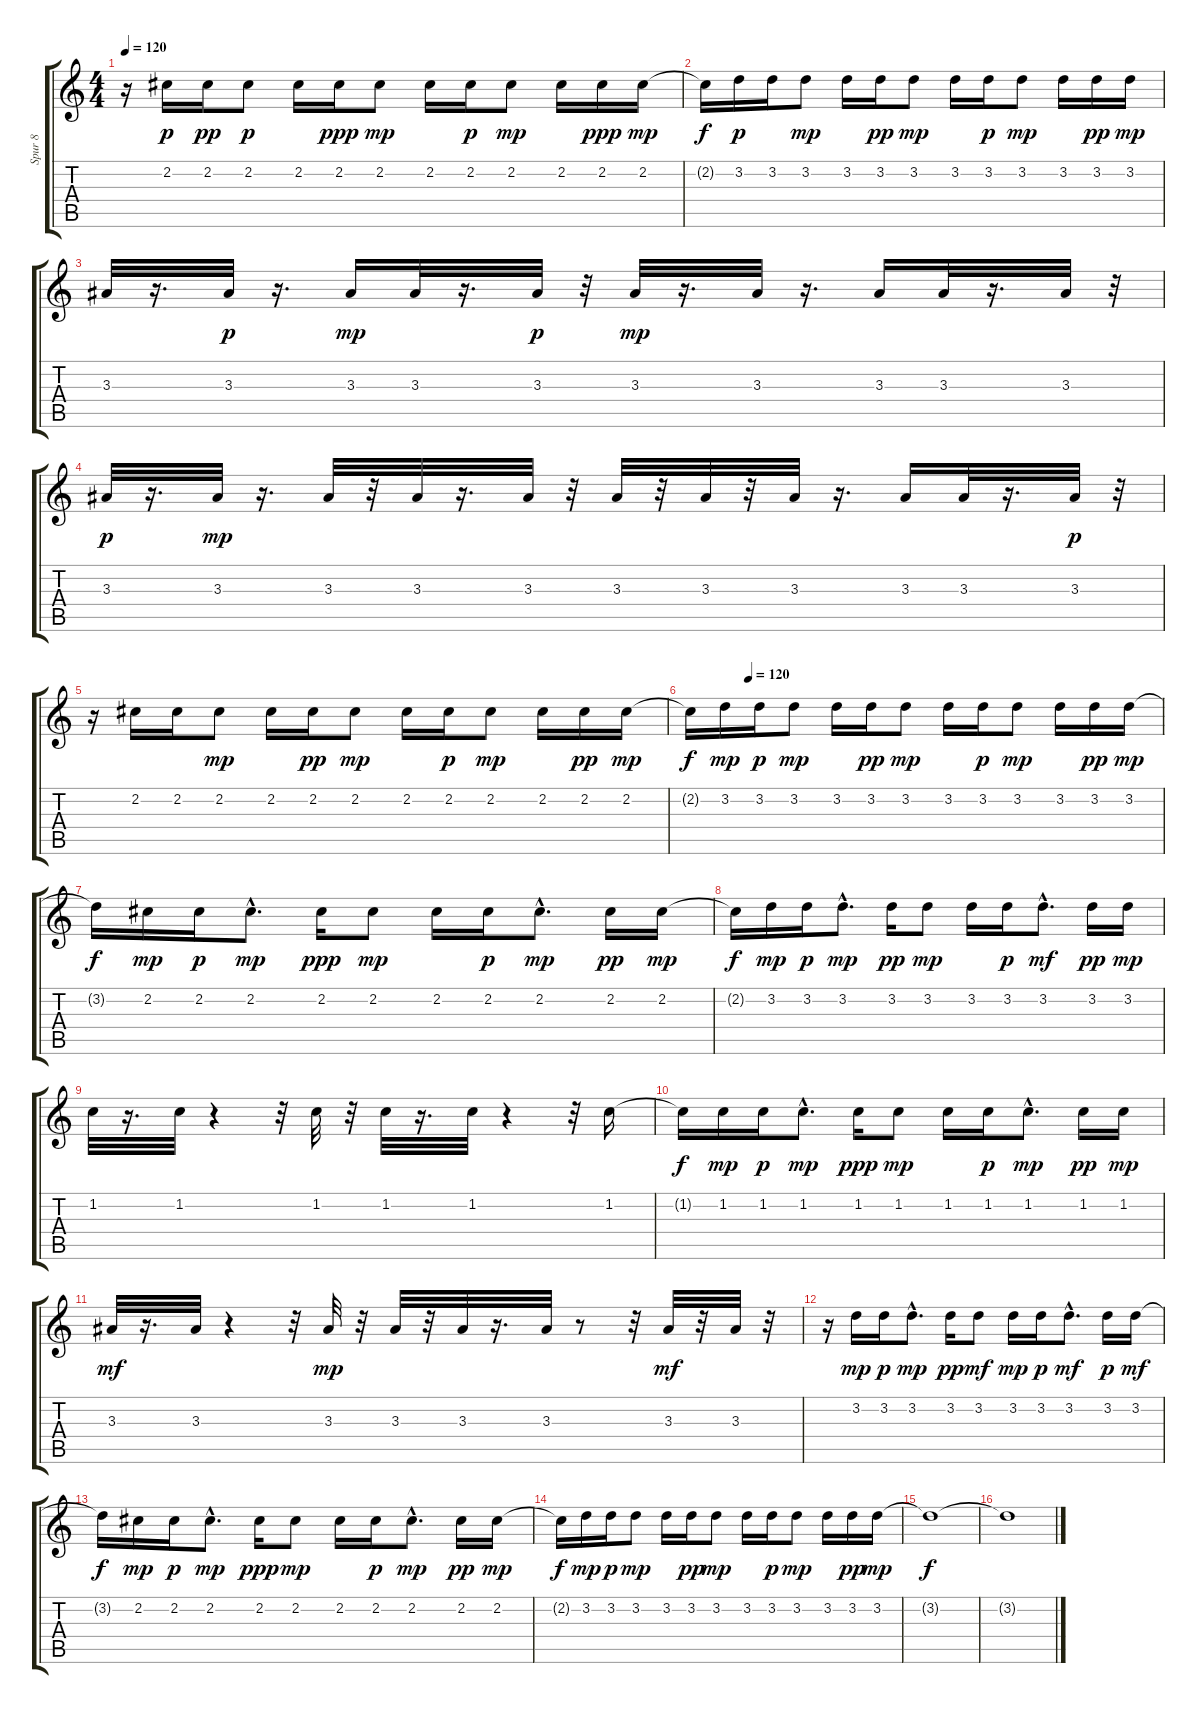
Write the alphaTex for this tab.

\track ("Spur 8" "Spur 8") {instrument electricguitarclean}
\staff {score tabs}
\tuning (E4 B3 G3 D3 A2 E2) {hide}
\ts (4 4)
\tempo 120
\clef g2
\ks c
r.16{dy mp} 2.2.16{dy p} 2.2.16{dy pp} 2.2.8{dy p} 2.2.16 2.2.16{dy ppp} 2.2.8{dy mp} 2.2.16 2.2.16{dy p} 2.2.8{dy mp} 2.2.16 2.2.16{dy ppp} 2.2.16{dy mp} |
2.2{t}.16{dy f} 3.2.16{dy p} 3.2.16 3.2.8{dy mp} 3.2.16 3.2.16{dy pp} 3.2.8{dy mp} 3.2.16 3.2.16{dy p} 3.2.8{dy mp} 3.2.16 3.2.16{dy pp} 3.2.16{dy mp} |
3.3.32 r.16{d} 3.3.32{dy p} r.16{d} 3.3.16{dy mp} 3.3.32 r.16{d} 3.3.32{dy p} r.32 3.3.32{dy mp} r.16{d} 3.3.32 r.16{d} 3.3.16 3.3.32 r.16{d} 3.3.32 r.32 |
3.3.32{dy p} r.16{d} 3.3.32{dy mp} r.16{d} 3.3.32 r.32 3.3.32 r.16{d} 3.3.32 r.32 3.3.32 r.32 3.3.32 r.32 3.3.32 r.16{d} 3.3.16 3.3.32 r.16{d} 3.3.32{dy p} r.32 |
r.16 2.2.16 2.2.16 2.2.8{dy mp} 2.2.16 2.2.16{dy pp} 2.2.8{dy mp} 2.2.16 2.2.16{dy p} 2.2.8{dy mp} 2.2.16 2.2.16{dy pp} 2.2.16{dy mp} |
\tempo (120 0.125)
2.2{t}.16{dy f} 3.2.16{dy mp} 3.2.16{dy p} 3.2.8{dy mp} 3.2.16 3.2.16{dy pp} 3.2.8{dy mp} 3.2.16 3.2.16{dy p} 3.2.8{dy mp} 3.2.16 3.2.16{dy pp} 3.2.16{dy mp} |
3.2{t}.16{dy f} 2.2.16{dy mp} 2.2.16{dy p} 2.2{hac}.8{d dy mp} 2.2.16{dy ppp} 2.2.8{dy mp} 2.2.16 2.2.16{dy p} 2.2{hac}.8{d dy mp} 2.2.16{dy pp} 2.2.16{dy mp} |
2.2{t}.16{dy f} 3.2.16{dy mp} 3.2.16{dy p} 3.2{hac}.8{d dy mp} 3.2.16{dy pp} 3.2.8{dy mp} 3.2.16 3.2.16{dy p} 3.2{hac}.8{d dy mf} 3.2.16{dy pp} 3.2.16{dy mp} |
1.2.32 r.16{d} 1.2.32 r.4 r.32 1.2.32 r.32 1.2.32 r.16{d} 1.2.32 r.4 r.32 1.2.16 |
1.2{t}.16{dy f} 1.2.16{dy mp} 1.2.16{dy p} 1.2{hac}.8{d dy mp} 1.2.16{dy ppp} 1.2.8{dy mp} 1.2.16 1.2.16{dy p} 1.2{hac}.8{d dy mp} 1.2.16{dy pp} 1.2.16{dy mp} |
3.3.32{dy mf} r.16{d} 3.3.32 r.4 r.32 3.3.32{dy mp} r.32 3.3.32 r.32 3.3.32 r.16{d} 3.3.32 r.8 r.32 3.3.32{dy mf} r.32 3.3.32 r.32 |
r.16 3.2.16{dy mp} 3.2.16{dy p} 3.2{hac}.8{d dy mp} 3.2.16{dy pp} 3.2.8{dy mf} 3.2.16{dy mp} 3.2.16{dy p} 3.2{hac}.8{d dy mf} 3.2.16{dy p} 3.2.16{dy mf} |
3.2{t}.16{dy f} 2.2.16{dy mp} 2.2.16{dy p} 2.2{hac}.8{d dy mp} 2.2.16{dy ppp} 2.2.8{dy mp} 2.2.16 2.2.16{dy p} 2.2{hac}.8{d dy mp} 2.2.16{dy pp} 2.2.16{dy mp} |
2.2{t}.16{dy f} 3.2.16{dy mp} 3.2.16{dy p} 3.2.8{dy mp} 3.2.16 3.2.16{dy pp} 3.2.8{dy mp} 3.2.16 3.2.16{dy p} 3.2.8{dy mp} 3.2.16 3.2.16{dy pp} 3.2.16{dy mp} |
3.2{t}.1{dy f} |
3.2{t}.1
